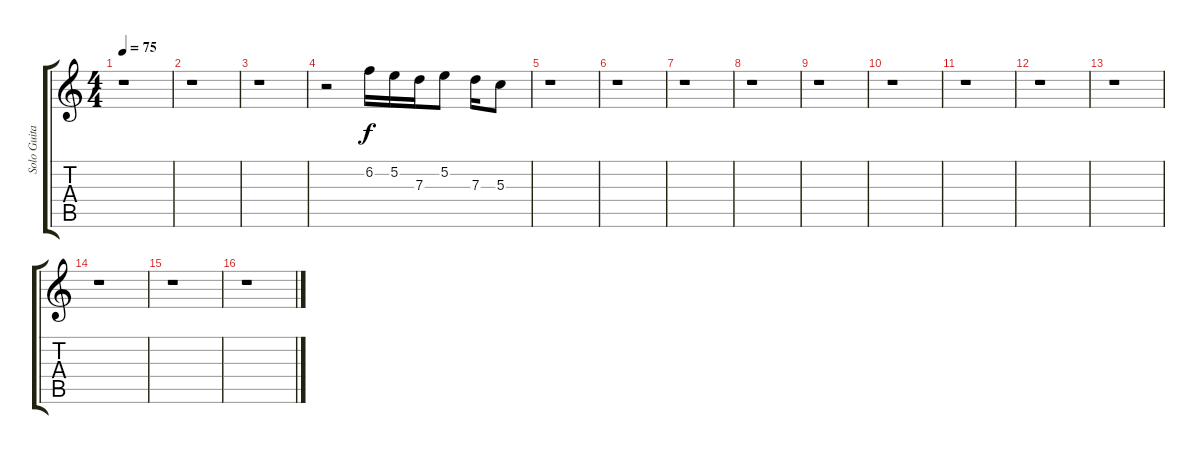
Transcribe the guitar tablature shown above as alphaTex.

\track ("Solo Guitar" "Solo Guita") {instrument distortionguitar}
\staff {score tabs}
\tuning (E4 B3 G3 D3 A2 E2) {hide}
\ts (4 4)
\tempo 75
\clef g2
\ks c
r.1{dy f} |
r.1 |
r.1 |
r.2 6.2.16 5.2.16 7.3.16 5.2.8 7.3.16 5.3.8 |
r.1 |
r.1 |
r.1 |
r.1 |
r.1 |
r.1 |
r.1 |
r.1 |
r.1 |
r.1 |
r.1 |
r.1
